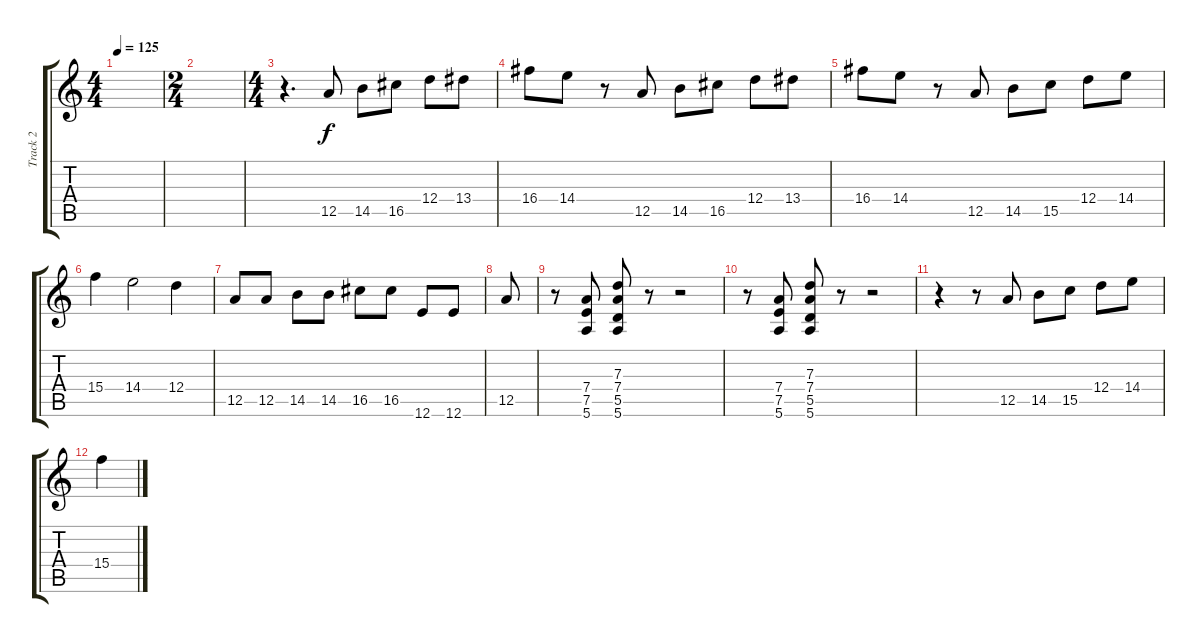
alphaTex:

\track ("Track 2" "Track 2") {instrument distortionguitar}
\staff {score tabs}
\tuning (E4 B3 G3 D3 A2 E2) {hide}
\ts (4 4)
\tempo 125
\clef g2
\ks c
|
\ts (2 4)
|
\ts (4 4)
r.4{d} 12.5.8 14.5.8 16.5.8 12.4.8 13.4.8 |
16.4.8 14.4.8 r.8 12.5.8 14.5.8 16.5.8 12.4.8 13.4.8 |
16.4.8 14.4.8 r.8 12.5.8 14.5.8 15.5.8 12.4.8 14.4.8 |
15.4.4 14.4.2 12.4.4 |
12.5.8 12.5.8 14.5.8 14.5.8 16.5.8 16.5.8 12.6.8 12.6.8 |
12.5.8 |
r.8 (7.4 7.5 5.6).8 (7.3 7.4 5.5 5.6).8 r.8 r.2 |
r.8 (7.4 7.5 5.6).8 (7.3 7.4 5.5 5.6).8 r.8 r.2 |
r.4 r.8 12.5.8 14.5.8 15.5.8 12.4.8 14.4.8 |
15.4.4
